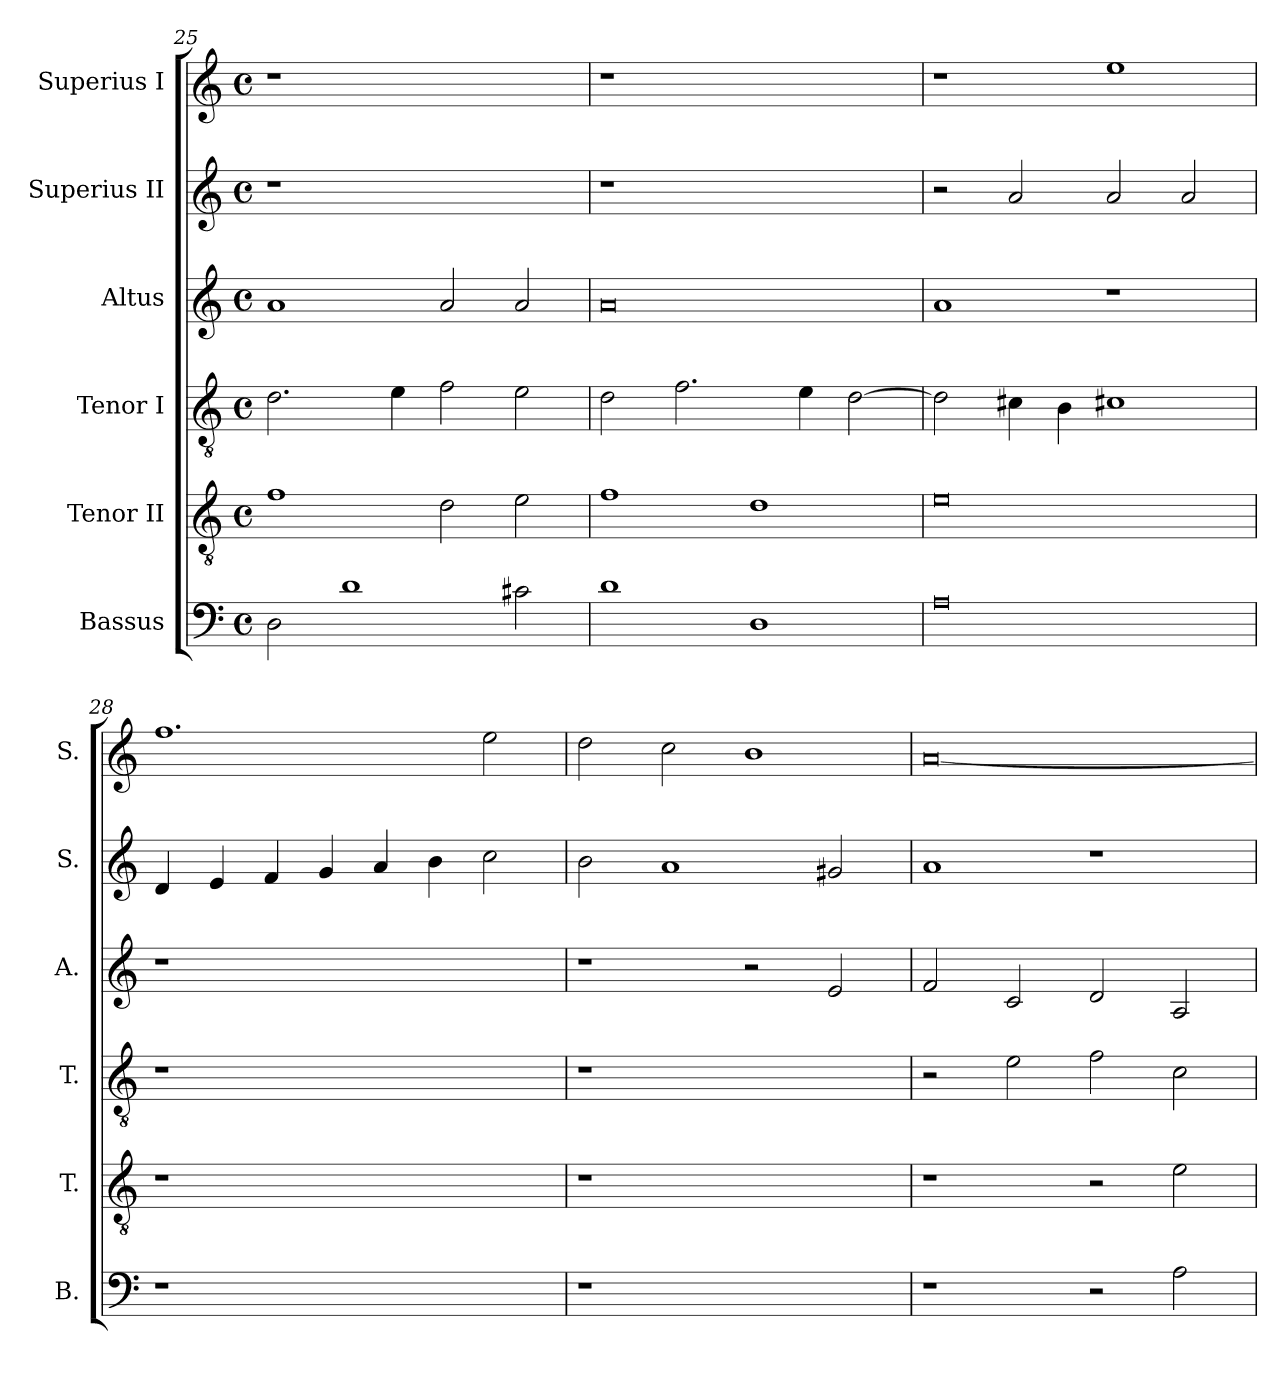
**kern	**kern	**kern	**kern	**kern	**kern
*part6	*part5	*part4	*part3	*part2	*part1
*staff6	*staff5	*staff4	*staff3	*staff2	*staff1
*I"Bassus	*I"Tenor II	*I"Tenor I	*I"Altus	*I"Superius II	*I"Superius I
*I'B.	*I'T.	*I'T.	*I'A.	*I'S.	*I'S.
!!LO:LB:g=z
*clefF4	*clefGv2	*clefGv2	*clefG2	*clefG2	*clefG2
*	*ITrd7c12	*ITrd7c12	*	*	*
*k[]	*k[]	*k[]	*k[]	*k[]	*k[]
*C:	*C:	*C:	*C:	*C:	*C:
*M4/4	*M4/4	*M4/4	*M4/4	*M4/4	*M4/4
*met(c)	*met(c)	*met(c)	*met(c)	*met(c)	*met(c)
=25	=25	=25	=25	=25	=25
!	!	!	!	!LO:N:vis=1	!LO:N:vis=1
2Di\	1Fi	2.Di\	1ai	1r	1r
1di	.	.	.	.	.
.	.	4Ei\	.	.	.
.	2Di\	2Fi\	2ai/	1ryy	1ryy
2c#Xi\	2Ei\	2Ei\	2ai/	.	.
=26	=26	=26	=26	=26	=26
!	!	!	!	!LO:N:vis=1	!LO:N:vis=1
1di	1Fi	2Di\	0ai	1r	1r
.	.	2.Fi\	.	.	.
1Di	1Di	.	.	1ryy	1ryy
.	.	4Ei\	.	.	.
.	.	[>2Di\	.	.	.
=27	=27	=27	=27	=27	=27
0Ai	0Ei	2Di\]	1ai	2r	1r
.	.	4C#Xi\	.	2ai/	.
.	.	4BBi\	.	.	.
.	.	1C#Xi	1r	2ai/	1eei
.	.	.	.	2ai/	.
=28	=28	=28	=28	=28	=28
!LO:N:vis=1	!LO:N:vis=1	!LO:N:vis=1	!LO:N:vis=1	!	!
1r	1r	1r	1r	4di/	1.ffi
.	.	.	.	4ei/	.
.	.	.	.	4fi/	.
.	.	.	.	4gi/	.
1ryy	1ryy	1ryy	1ryy	4ai/	.
.	.	.	.	4bi\	.
.	.	.	.	2cci\	2eei\
=29	=29	=29	=29	=29	=29
!LO:N:vis=1	!LO:N:vis=1	!LO:N:vis=1	!	!	!
1r	1r	1r	1r	2bi\	2ddi\
.	.	.	.	1ai	2cci\
1ryy	1ryy	1ryy	2r	.	1bi
.	.	.	2ei/	2g#Xi/	.
!!LO:PB:g=z
=30	=30	=30	=30	=30	=30
1r	1r	2r	2fi/	1ai	[<0ai
.	.	2Ei\	2ci/	.	.
2r	2r	2Fi\	2di/	1r	.
2Ai\	2Ei\	2Ci\	2Ai/	.	.
=	=	=	=	=	=
*-	*-	*-	*-	*-	*-
